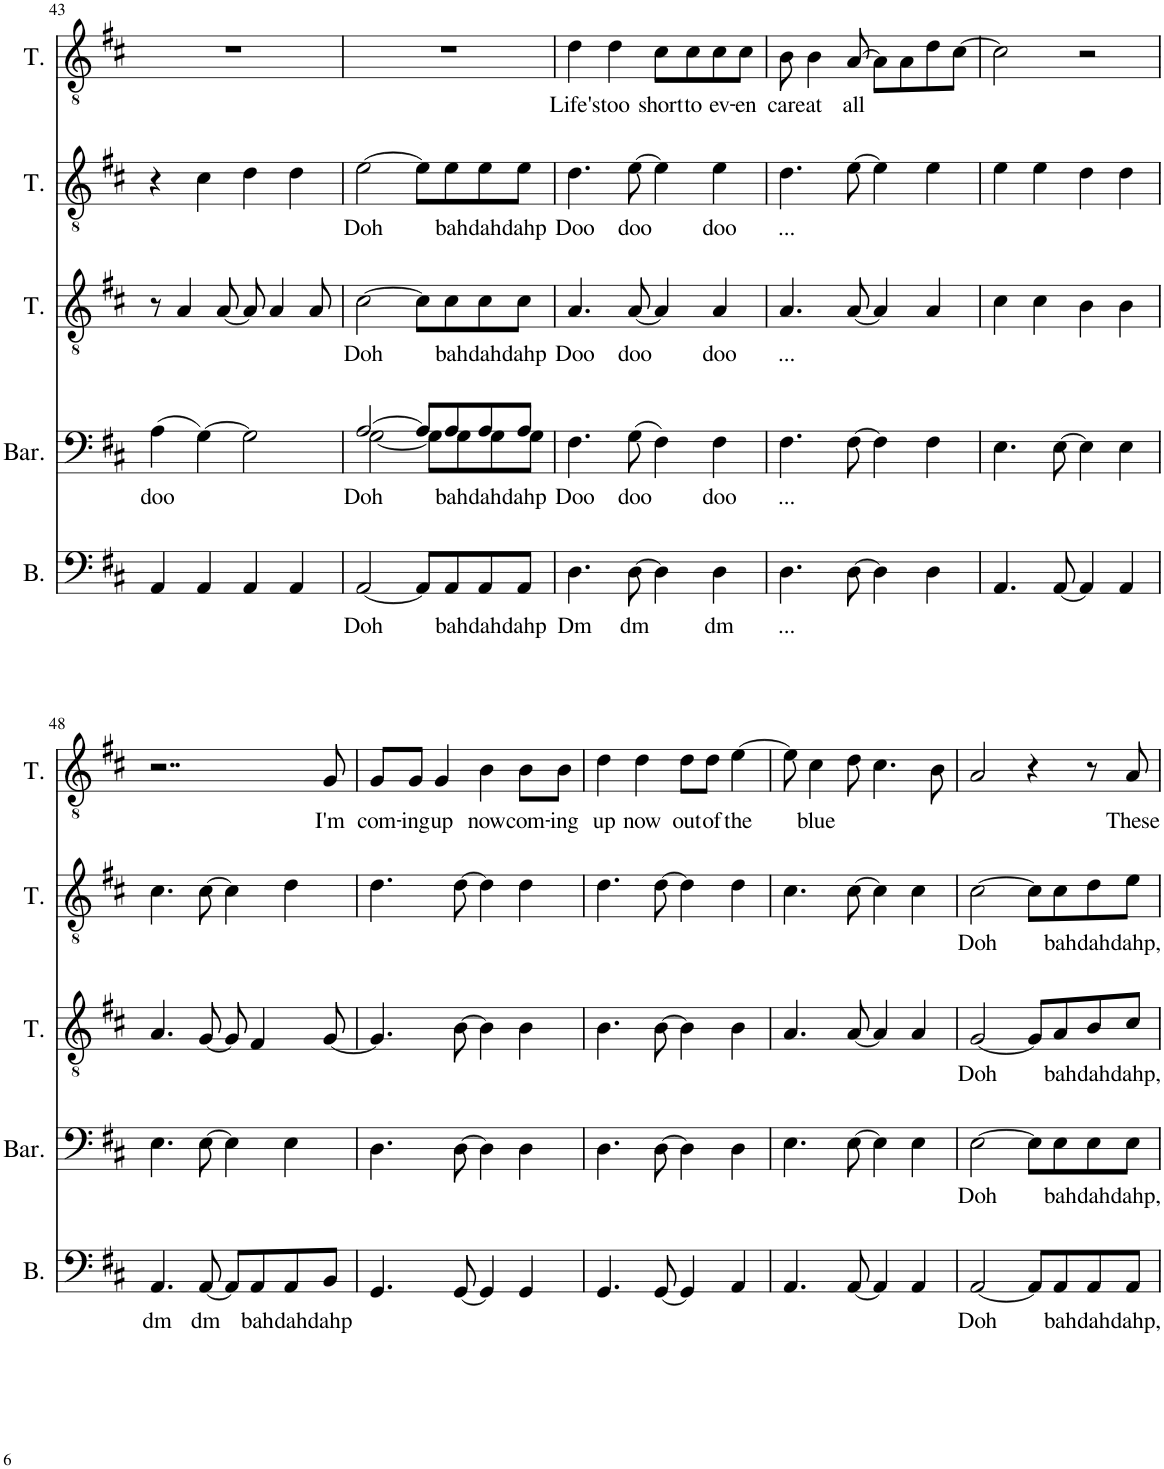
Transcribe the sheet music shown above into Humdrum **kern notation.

**kern	**text	**kern	**text	**kern	**text	**kern	**text	**kern	**text
*part5	*part5	*part4	*part4	*part3	*part3	*part2	*part2	*part1	*part1
*staff5	*staff5	*staff4	*staff4	*staff3	*staff3	*staff2	*staff2	*staff1	*staff1
*I"Bass	*	*I"Baritone	*	*I"Tenor	*	*I"Tenor	*	*I"Tenor	*
*I'B.	*	*I'Bar.	*	*I'T.	*	*I'T.	*	*I'T.	*
!!LO:PB:g=z
*clefF4	*	*clefF4	*	*clefGv2	*	*clefGv2	*	*clefGv2	*
*k[f#c#]	*	*k[f#c#]	*	*k[f#c#]	*	*k[f#c#]	*	*k[f#c#]	*
*M4/4	*	*M4/4	*	*M4/4	*	*M4/4	*	*M4/4	*
=43	=43	=43	=43	=43	=43	=43	=43	=43	=43
!	!	!	!LO:LY:b	!	!	!	!	!	!
4AA/	.	(4A\	doo	8r	.	4r	.	1r	.
.	.	.	.	4A/	.	.	.	.	.
4AA/	.	[4G\)	.	.	.	4c#\	.	.	.
.	.	.	.	[8A/	.	.	.	.	.
4AA/	.	2G\]	.	8A/]	.	4d\	.	.	.
.	.	.	.	4A/	.	.	.	.	.
4AA/	.	.	.	.	.	4d\	.	.	.
.	.	.	.	8A/	.	.	.	.	.
=44	=44	=44	=44	=44	=44	=44	=44	=44	=44
!	!LO:LY:b	!	!LO:LY:b	!	!LO:LY:b	!	!LO:LY:b	!	!
*	*	*^	*	*	*	*	*	*	*
[2AA/	Doh	[2A/	[2G\	Doh	[2c#\	Doh	[2e\	Doh	1r	.
8AA/L]	.	8A/L]	8G\L]	.	8c#\L]	.	8e\L]	.	.	.
!	!LO:LY:b	!	!	!LO:LY:b	!	!LO:LY:b	!	!LO:LY:b	!	!
8AA/	bah	8A/	8G\	bah	8c#\	bah	8e\	bah	.	.
!	!LO:LY:b	!	!	!LO:LY:b	!	!LO:LY:b	!	!LO:LY:b	!	!
8AA/	dah	8A/	8G\	dah	8c#\	dah	8e\	dah	.	.
!	!LO:LY:b	!	!	!LO:LY:b	!	!LO:LY:b	!	!LO:LY:b	!	!
8AA/J	dahp	8A/J	8G\J	dahp	8c#\J	dahp	8e\J	dahp	.	.
=45	=45	=45	=45	=45	=45	=45	=45	=45	=45	=45
!	!LO:LY:b	!	!	!LO:LY:b	!	!LO:LY:b	!	!LO:LY:b	!	!LO:LY:b
*	*	*v	*v	*	*	*	*	*	*	*
4.D\	Dm	4.F#\	Doo	4.A/	Doo	4.d\	Doo	4d\	Life's
!	!	!	!	!	!	!	!	!	!LO:LY:b
.	.	.	.	.	.	.	.	4d\	too
!	!LO:LY:b	!	!LO:LY:b	!	!LO:LY:b	!	!LO:LY:b	!	!
[8D\	dm	(8G\	doo	[8A/	doo	[8e\	doo	.	.
!	!	!	!	!	!	!	!	!	!LO:LY:b
4D\]	.	4F#\)	.	4A/]	.	4e\]	.	8c#\L	short
!	!	!	!	!	!	!	!	!	!LO:LY:b
.	.	.	.	.	.	.	.	8c#\	to
!	!LO:LY:b	!	!LO:LY:b	!	!LO:LY:b	!	!LO:LY:b	!	!LO:LY:b
4D\	dm	4F#\	doo	4A/	doo	4e\	doo	8c#\	ev-
!	!	!	!	!	!	!	!	!	!LO:LY:b
.	.	.	.	.	.	.	.	8c#\J	-en
=46	=46	=46	=46	=46	=46	=46	=46	=46	=46
!	!LO:LY:b	!	!LO:LY:b	!	!LO:LY:b	!	!LO:LY:b	!	!LO:LY:b
4.D\	...	4.F#\	...	4.A/	...	4.d\	...	8B\	care
!	!	!	!	!	!	!	!	!	!LO:LY:b
.	.	.	.	.	.	.	.	4B\	at
!	!	!	!	!	!	!	!	!	!LO:LY:b
[8D\	.	[8F#\	.	[8A/	.	[8e\	.	[8A/	all
4D\]	.	4F#\]	.	4A/]	.	4e\]	.	8A\L]	.
.	.	.	.	.	.	.	.	8A\	.
4D\	.	4F#\	.	4A/	.	4e\	.	8d\	.
.	.	.	.	.	.	.	.	[8c#\J	.
=47	=47	=47	=47	=47	=47	=47	=47	=47	=47
4.AA/	.	4.E\	.	4c#\	.	4e\	.	2c#\]	.
.	.	.	.	4c#\	.	4e\	.	.	.
[8AA/	.	[8E\	.	.	.	.	.	.	.
4AA/]	.	4E\]	.	4B\	.	4d\	.	2r	.
4AA/	.	4E\	.	4B\	.	4d\	.	.	.
!!LO:LB:g=z
=48	=48	=48	=48	=48	=48	=48	=48	=48	=48
!	!LO:LY:b	!	!	!	!	!	!	!	!
4.AA/	dm	4.E\	.	4.A/	.	4.c#\	.	2..r	.
!	!LO:LY:b	!	!	!	!	!	!	!	!
[8AA/	dm	[8E\	.	[8G/	.	[8c#\	.	.	.
8AA/L]	.	4E\]	.	8G/]	.	4c#\]	.	.	.
!	!LO:LY:b	!	!	!	!	!	!	!	!
8AA/	bah	.	.	4F#/	.	.	.	.	.
!	!LO:LY:b	!	!	!	!	!	!	!	!
8AA/	dah	4E\	.	.	.	4d\	.	.	.
!	!LO:LY:b	!	!	!	!	!	!	!	!LO:LY:b
8BB/J	dahp	.	.	[8G/	.	.	.	8G/	I'm
=49	=49	=49	=49	=49	=49	=49	=49	=49	=49
!	!	!	!	!	!	!	!	!	!LO:LY:b
4.GG/	.	4.D\	.	4.G/]	.	4.d\	.	8G/L	com-
!	!	!	!	!	!	!	!	!	!LO:LY:b
.	.	.	.	.	.	.	.	8G/J	-ing
!	!	!	!	!	!	!	!	!	!LO:LY:b
.	.	.	.	.	.	.	.	4G/	up
[8GG/	.	[8D\	.	[8B\	.	[8d\	.	.	.
!	!	!	!	!	!	!	!	!	!LO:LY:b
4GG/]	.	4D\]	.	4B\]	.	4d\]	.	4B\	now
!	!	!	!	!	!	!	!	!	!LO:LY:b
4GG/	.	4D\	.	4B\	.	4d\	.	8B\L	com-
!	!	!	!	!	!	!	!	!	!LO:LY:b
.	.	.	.	.	.	.	.	8B\J	-ing
=50	=50	=50	=50	=50	=50	=50	=50	=50	=50
!	!	!	!	!	!	!	!	!	!LO:LY:b
4.GG/	.	4.D\	.	4.B\	.	4.d\	.	4d\	up
!	!	!	!	!	!	!	!	!	!LO:LY:b
.	.	.	.	.	.	.	.	4d\	now
[8GG/	.	[8D\	.	[8B\	.	[8d\	.	.	.
!	!	!	!	!	!	!	!	!	!LO:LY:b
4GG/]	.	4D\]	.	4B\]	.	4d\]	.	8d\L	out
!	!	!	!	!	!	!	!	!	!LO:LY:b
.	.	.	.	.	.	.	.	8d\J	of
!	!	!	!	!	!	!	!	!	!LO:LY:b
4AA/	.	4D\	.	4B\	.	4d\	.	[4e\	the
=51	=51	=51	=51	=51	=51	=51	=51	=51	=51
4.AA/	.	4.E\	.	4.A/	.	4.c#\	.	8e\]	.
!	!	!	!	!	!	!	!	!	!LO:LY:b
.	.	.	.	.	.	.	.	4c#\	blue
[8AA/	.	[8E\	.	[8A/	.	[8c#\	.	8d\	.
4AA/]	.	4E\]	.	4A/]	.	4c#\]	.	4.c#\	.
4AA/	.	4E\	.	4A/	.	4c#\	.	.	.
.	.	.	.	.	.	.	.	8B\	.
=52	=52	=52	=52	=52	=52	=52	=52	=52	=52
!	!LO:LY:b	!	!LO:LY:b	!	!LO:LY:b	!	!LO:LY:b	!	!
[2AA/	Doh	[2E\	Doh	[2G/	Doh	[2c#\	Doh	2A/	.
8AA/L]	.	8E\L]	.	8G/L]	.	8c#\L]	.	4r	.
!	!LO:LY:b	!	!LO:LY:b	!	!LO:LY:b	!	!LO:LY:b	!	!
8AA/	bah	8E\	bah	8A/	bah	8c#\	bah	.	.
!	!LO:LY:b	!	!LO:LY:b	!	!LO:LY:b	!	!LO:LY:b	!	!
8AA/	dah	8E\	dah	8B/	dah	8d\	dah	8r	.
!	!LO:LY:b	!	!LO:LY:b	!	!LO:LY:b	!	!LO:LY:b	!	!LO:LY:b
8AA/J	dahp,	8E\J	dahp,	8c#/J	dahp,	8e\J	dahp,	8A/	These
=	=	=	=	=	=	=	=	=	=
*-	*-	*-	*-	*-	*-	*-	*-	*-	*-
